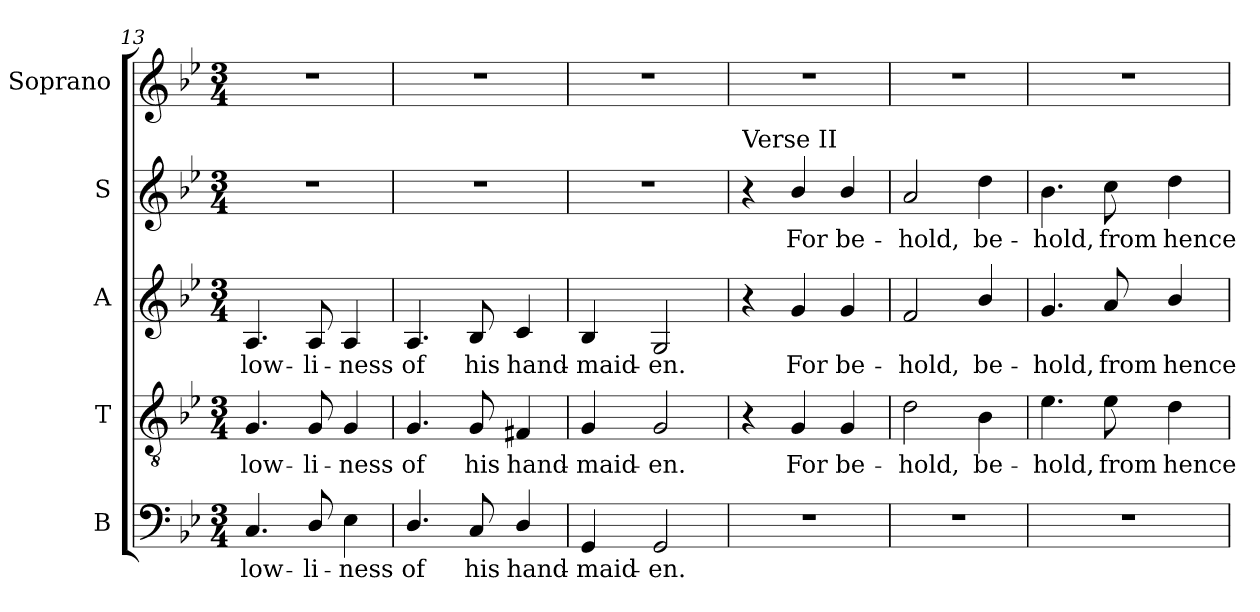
**kern	**text	**kern	**text	**kern	**text	**kern	**text	**kern
*part5	*part5	*part4	*part4	*part3	*part3	*part2	*part2	*part1
*staff5	*staff5	*staff4	*staff4	*staff3	*staff3	*staff2	*staff2	*staff1
*I"B	*	*I"T	*	*I"A	*	*I"S	*	*I"Soprano
*I'B.	*	*I'T.	*	*I'A.	*	*I'S.	*	*I'S.
*clefF4	*	*clefGv2	*	*clefG2	*	*clefG2	*	*clefG2
*	*	*ITrd7c12	*	*	*	*	*	*
*k[b-e-]	*	*k[b-e-]	*	*k[b-e-]	*	*k[b-e-]	*	*k[b-e-]
*B-:	*	*B-:	*	*B-:	*	*B-:	*	*B-:
*M3/4	*	*M3/4	*	*M3/4	*	*M3/4	*	*M3/4
=13	=13	=13	=13	=13	=13	=13	=13	=13
!	!LO:LY:b:color=#000000	!	!	!	!	!	!	!
!	!	!	!LO:LY:b:color=#000000	!	!	!	!	!
!	!	!	!	!	!LO:LY:b:color=#000000	!LO:N:vis=1	!	!LO:N:vis=1
4.Ci/	low-	4.GGi/	low-	4.Ai/	low-	2.r	.	2.r
!	!LO:LY:b:color=#000000	!	!	!	!	!	!	!
!	!	!	!LO:LY:b:color=#000000	!	!	!	!	!
!	!	!	!	!	!LO:LY:b:color=#000000	!	!	!
8Di/	-li-	8GGi/	-li-	8Ai/	-li-	.	.	.
!	!LO:LY:b:color=#000000	!	!	!	!	!	!	!
!	!	!	!LO:LY:b:color=#000000	!	!	!	!	!
!	!	!	!	!	!LO:LY:b:color=#000000	!	!	!
4E-i\	-ness	4GGi/	-ness	4Ai/	-ness	.	.	.
!!LO:PB:g=z
=14	=14	=14	=14	=14	=14	=14	=14	=14
!	!LO:LY:b:color=#000000	!	!	!	!	!	!	!
!	!	!	!LO:LY:b:color=#000000	!	!	!	!	!
!	!	!	!	!	!LO:LY:b:color=#000000	!LO:N:vis=1	!	!LO:N:vis=1
4.Di/	of	4.GGi/	of	4.Ai/	of	2.r	.	2.r
!	!LO:LY:b:color=#000000	!	!	!	!	!	!	!
!	!	!	!LO:LY:b:color=#000000	!	!	!	!	!
!	!	!	!	!	!LO:LY:b:color=#000000	!	!	!
8Ci/	his	8GGi/	his	8B-i/	his	.	.	.
!	!LO:LY:b:color=#000000	!	!	!	!	!	!	!
!	!	!	!LO:LY:b:color=#000000	!	!	!	!	!
!	!	!	!	!	!LO:LY:b:color=#000000	!	!	!
4Di/	hand-	4FF#Xi/	hand-	4ci/	hand-	.	.	.
=15	=15	=15	=15	=15	=15	=15	=15	=15
!	!LO:LY:b:color=#000000	!	!	!	!	!	!	!
!	!	!	!LO:LY:b:color=#000000	!	!	!	!	!
!	!	!	!	!	!LO:LY:b:color=#000000	!LO:N:vis=1	!	!LO:N:vis=1
4GGi/	-maid-	4GGi/	-maid-	4B-i/	-maid-	2.r	.	2.r
!	!LO:LY:b:color=#000000	!	!	!	!	!	!	!
!	!	!	!LO:LY:b:color=#000000	!	!	!	!	!
!	!	!	!	!	!LO:LY:b:color=#000000	!	!	!
2GGi/	-en.	2GGi/	-en.	2Gi/	-en.	.	.	.
=16	=16	=16	=16	=16	=16	=16	=16	=16
!	!	!	!	!	!	!LO:TX:a:t=Verse II	!	!
!LO:N:vis=1	!	!	!	!	!	!	!	!LO:N:vis=1
2.r	.	4r	.	4r	.	4r	.	2.r
!	!	!	!LO:LY:b:color=#000000	!	!	!	!	!
!	!	!	!	!	!LO:LY:b:color=#000000	!	!	!
!	!	!	!	!	!	!	!LO:LY:b:color=#000000	!
.	.	4GGi/	For	4gi/	For	4b-i/	For	.
!	!	!	!LO:LY:b:color=#000000	!	!	!	!	!
!	!	!	!	!	!LO:LY:b:color=#000000	!	!	!
!	!	!	!	!	!	!	!LO:LY:b:color=#000000	!
.	.	4GGi/	be-	4gi/	be-	4b-i/	be-	.
=17	=17	=17	=17	=17	=17	=17	=17	=17
!LO:N:vis=1	!	!	!	!	!	!	!	!
!	!	!	!LO:LY:b:color=#000000	!	!	!	!	!
!	!	!	!	!	!LO:LY:b:color=#000000	!	!	!
!	!	!	!	!	!	!	!LO:LY:b:color=#000000	!LO:N:vis=1
2.r	.	2Di\	-hold,	2fi/	-hold,	2ai/	-hold,	2.r
!	!	!	!LO:LY:b:color=#000000	!	!	!	!	!
!	!	!	!	!	!LO:LY:b:color=#000000	!	!	!
!	!	!	!	!	!	!	!LO:LY:b:color=#000000	!
.	.	4BB-i\	be-	4b-i/	be-	4ddi\	be-	.
=18	=18	=18	=18	=18	=18	=18	=18	=18
!LO:N:vis=1	!	!	!	!	!	!	!	!
!	!	!	!LO:LY:b:color=#000000	!	!	!	!	!
!	!	!	!	!	!LO:LY:b:color=#000000	!	!	!
!	!	!	!	!	!	!	!LO:LY:b:color=#000000	!LO:N:vis=1
2.r	.	4.E-i\	-hold,	4.gi/	-hold,	4.b-i\	-hold,	2.r
!	!	!	!LO:LY:b:color=#000000	!	!	!	!	!
!	!	!	!	!	!LO:LY:b:color=#000000	!	!	!
!	!	!	!	!	!	!	!LO:LY:b:color=#000000	!
.	.	8E-i\	from	8ai/	from	8cci\	from	.
!	!	!	!LO:LY:b:color=#000000	!	!	!	!	!
!	!	!	!	!	!LO:LY:b:color=#000000	!	!	!
!	!	!	!	!	!	!	!LO:LY:b:color=#000000	!
.	.	4Di\	hence-	4b-i/	hence-	4ddi\	hence-	.
=	=	=	=	=	=	=	=	=
*-	*-	*-	*-	*-	*-	*-	*-	*-
